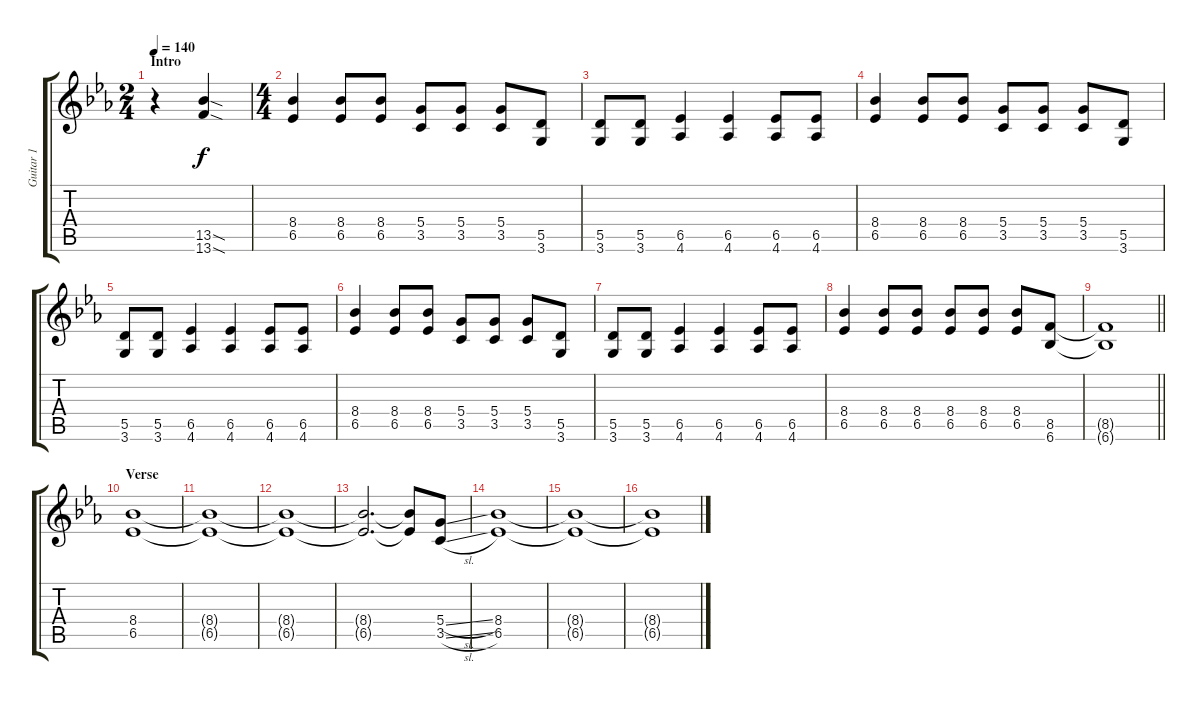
\track ("Guitar 1" "Guitar 1") {instrument distortionguitar}
\staff {score tabs}
\tuning (E4 B3 G3 D3 A2 E2) {hide}
\ts (2 4)
\section ("" "Intro")
\tempo 140
\clef g2
\ks eb
r.4{dy f instrument distortionguitar} (13.5{sod} 13.6{sod}).4 |
\ts (4 4)
(8.4 6.5).4 (8.4 6.5).8 (8.4 6.5).8 (5.4 3.5).8 (5.4 3.5).8 (5.4 3.5).8 (5.5 3.6).8 |
(5.5 3.6).8 (5.5 3.6).8 (6.5 4.6).4 (6.5 4.6).4 (6.5 4.6).8 (6.5 4.6).8 |
(8.4 6.5).4 (8.4 6.5).8 (8.4 6.5).8 (5.4 3.5).8 (5.4 3.5).8 (5.4 3.5).8 (5.5 3.6).8 |
(5.5 3.6).8 (5.5 3.6).8 (6.5 4.6).4 (6.5 4.6).4 (6.5 4.6).8 (6.5 4.6).8 |
(8.4 6.5).4 (8.4 6.5).8 (8.4 6.5).8 (5.4 3.5).8 (5.4 3.5).8 (5.4 3.5).8 (5.5 3.6).8 |
(5.5 3.6).8 (5.5 3.6).8 (6.5 4.6).4 (6.5 4.6).4 (6.5 4.6).8 (6.5 4.6).8 |
(8.4 6.5).4 (8.4 6.5).8 (8.4 6.5).8 (8.4 6.5).8 (8.4 6.5).8 (8.4 6.5).8 (8.5 6.6).8 |
\barLineRight lightlight
(8.5{t} 6.6{t}).1 |
\section ("" "Verse")
(8.4 6.5).1 |
(8.4{t} 6.5{t}).1 |
(8.4{t} 6.5{t}).1 |
(8.4{t} 6.5{t}).2{d} (8.4{t} 6.5{t}).8 (5.4{sl} 3.5{sl}).8 |
(8.4 6.5).1 |
(8.4{t} 6.5{t}).1 |
(8.4{t} 6.5{t}).1
